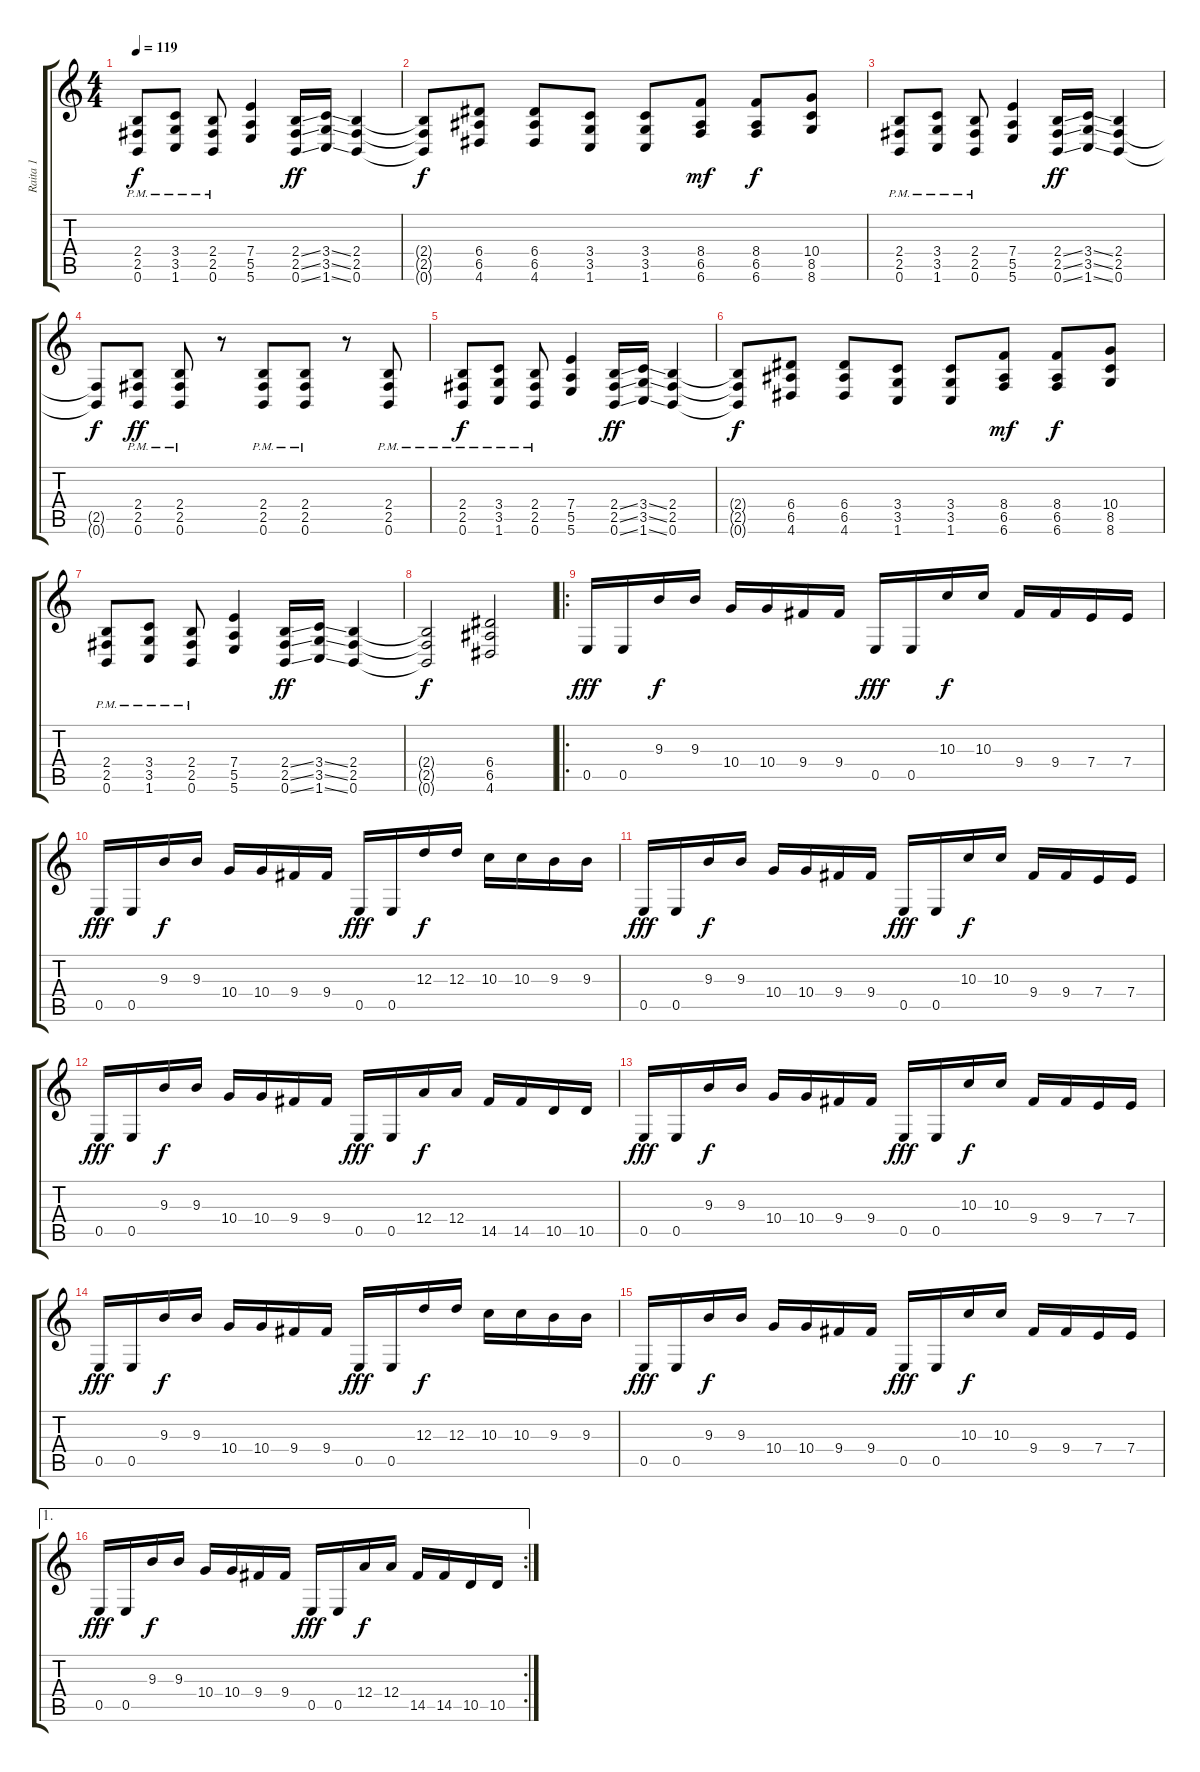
\track ("Raita 1" "Raita 1") {instrument distortionguitar}
\staff {score tabs}
\tuning (B3 G3 D3 A2 E2 B1) {hide}
\ts (4 4)
\tempo 119
\clef g2
\ks c
(2.4{pm} 2.5{pm} 0.6{pm}).8{dy f} (3.4{pm} 3.5{pm} 1.6{pm}).8 (2.4{pm} 2.5{pm} 0.6{pm}).8 (7.4 5.5 5.6).4 (2.4{ss} 2.5{ss} 0.6{ss}).16{dy ff} (3.4{ss} 3.5{ss} 1.6{ss}).16 (2.4 2.5 0.6).4 |
(2.4{t} 2.5{t} 0.6{t}).8{dy f} (6.4 6.5 4.6).8 (6.4 6.5 4.6).8 (3.4 3.5 1.6).8 (3.4 3.5 1.6).8 (8.4 6.5 6.6).8{dy mf} (8.4 6.5 6.6).8{dy f} (10.4 8.5 8.6).8 |
(2.4{pm} 2.5{pm} 0.6{pm}).8 (3.4{pm} 3.5{pm} 1.6{pm}).8 (2.4{pm} 2.5{pm} 0.6{pm}).8 (7.4 5.5 5.6).4 (2.4{ss} 2.5{ss} 0.6{ss}).16{dy ff} (3.4{ss} 3.5{ss} 1.6{ss}).16 (2.4 2.5 0.6).4 |
(2.5{t} 0.6{t}).8{dy f} (2.4{pm} 2.5{pm} 0.6{pm}).8{dy ff} (2.4{pm} 2.5{pm} 0.6{pm}).8 r.8 (2.4{pm} 2.5{pm} 0.6{pm}).8 (2.4{pm} 2.5{pm} 0.6{pm}).8 r.8 (2.4{pm} 2.5{pm} 0.6{pm}).8 |
(2.4{pm} 2.5{pm} 0.6{pm}).8{dy f} (3.4{pm} 3.5{pm} 1.6{pm}).8 (2.4{pm} 2.5{pm} 0.6{pm}).8 (7.4 5.5 5.6).4 (2.4{ss} 2.5{ss} 0.6{ss}).16{dy ff} (3.4{ss} 3.5{ss} 1.6{ss}).16 (2.4 2.5 0.6).4 |
(2.4{t} 2.5{t} 0.6{t}).8{dy f} (6.4 6.5 4.6).8 (6.4 6.5 4.6).8 (3.4 3.5 1.6).8 (3.4 3.5 1.6).8 (8.4 6.5 6.6).8{dy mf} (8.4 6.5 6.6).8{dy f} (10.4 8.5 8.6).8 |
(2.4{pm} 2.5{pm} 0.6{pm}).8 (3.4{pm} 3.5{pm} 1.6{pm}).8 (2.4{pm} 2.5{pm} 0.6{pm}).8 (7.4 5.5 5.6).4 (2.4{ss} 2.5{ss} 0.6{ss}).16{dy ff} (3.4{ss} 3.5{ss} 1.6{ss}).16 (2.4 2.5 0.6).4 |
(2.4{t} 2.5{t} 0.6{t}).2{dy f} (6.4 6.5 4.6).2 |
\ro
0.5.16{dy fff} 0.5.16 9.3.16{dy f} 9.3.16 10.4.16 10.4.16 9.4.16 9.4.16 0.5.16{dy fff} 0.5.16 10.3.16{dy f} 10.3.16 9.4.16 9.4.16 7.4.16 7.4.16 |
0.5.16{dy fff} 0.5.16 9.3.16{dy f} 9.3.16 10.4.16 10.4.16 9.4.16 9.4.16 0.5.16{dy fff} 0.5.16 12.3.16{dy f} 12.3.16 10.3.16 10.3.16 9.3.16 9.3.16 |
0.5.16{dy fff} 0.5.16 9.3.16{dy f} 9.3.16 10.4.16 10.4.16 9.4.16 9.4.16 0.5.16{dy fff} 0.5.16 10.3.16{dy f} 10.3.16 9.4.16 9.4.16 7.4.16 7.4.16 |
0.5.16{dy fff} 0.5.16 9.3.16{dy f} 9.3.16 10.4.16 10.4.16 9.4.16 9.4.16 0.5.16{dy fff} 0.5.16 12.4.16{dy f} 12.4.16 14.5.16 14.5.16 10.5.16 10.5.16 |
0.5.16{dy fff} 0.5.16 9.3.16{dy f} 9.3.16 10.4.16 10.4.16 9.4.16 9.4.16 0.5.16{dy fff} 0.5.16 10.3.16{dy f} 10.3.16 9.4.16 9.4.16 7.4.16 7.4.16 |
0.5.16{dy fff} 0.5.16 9.3.16{dy f} 9.3.16 10.4.16 10.4.16 9.4.16 9.4.16 0.5.16{dy fff} 0.5.16 12.3.16{dy f} 12.3.16 10.3.16 10.3.16 9.3.16 9.3.16 |
0.5.16{dy fff} 0.5.16 9.3.16{dy f} 9.3.16 10.4.16 10.4.16 9.4.16 9.4.16 0.5.16{dy fff} 0.5.16 10.3.16{dy f} 10.3.16 9.4.16 9.4.16 7.4.16 7.4.16 |
\ae 1
\rc 2
0.5.16{dy fff} 0.5.16 9.3.16{dy f} 9.3.16 10.4.16 10.4.16 9.4.16 9.4.16 0.5.16{dy fff} 0.5.16 12.4.16{dy f} 12.4.16 14.5.16 14.5.16 10.5.16 10.5.16
